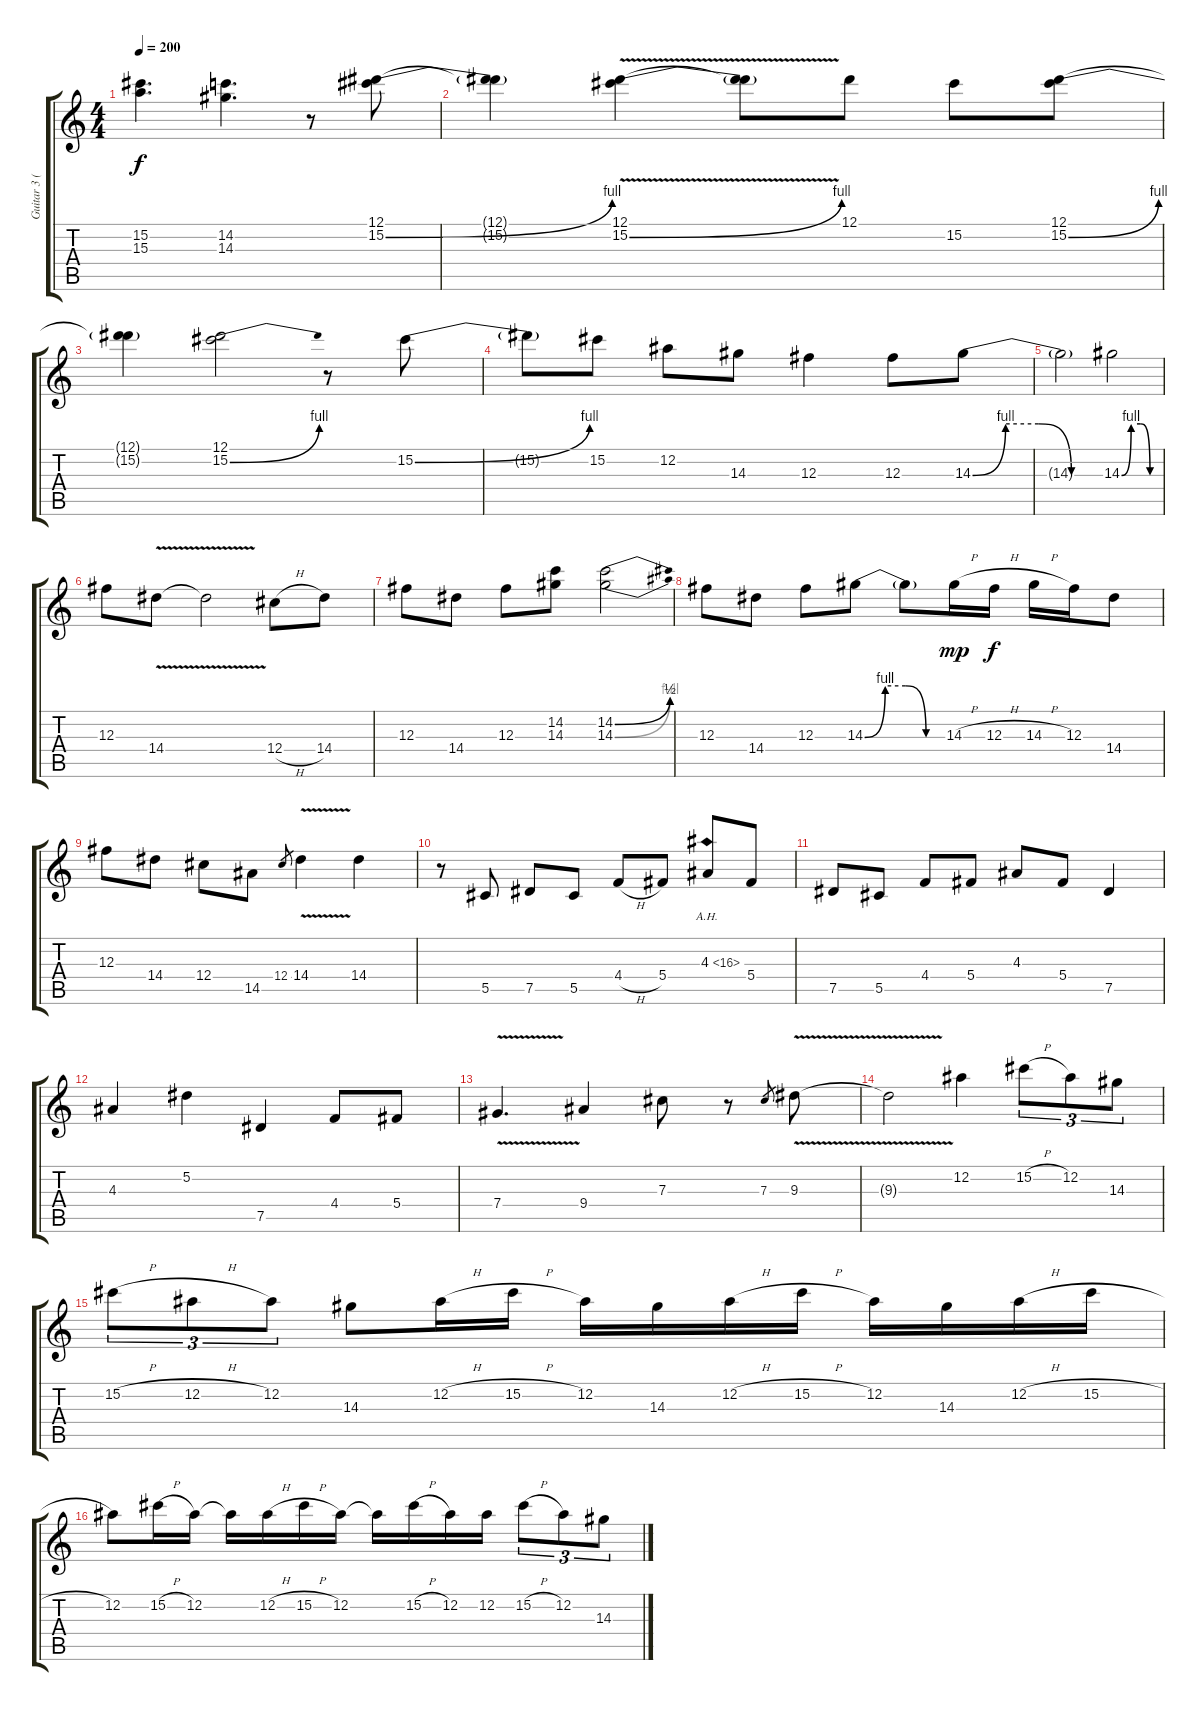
\track ("Guitar 3 (solo)" "Guitar 3 (") {instrument distortionguitar}
\staff {score tabs}
\tuning (Eb4 Bb3 Gb3 Db3 Ab2 Eb2) {hide}
\ts (4 4)
\tempo 200
\clef g2
\ks c
(15.2{t} 15.3{t}).4{d dy f} (14.2 14.3).4{d} r.8 (12.1 15.2{be (bend 0 0 60 4)}).8 |
(12.1{t} 15.2{t}).4 (12.1{v} 15.2{be (bend 0 0 60 4) v}).4 (12.1{t} 15.2{t}).8 12.1.8 15.2.8 (12.1 15.2{be (bend 0 0 60 4)}).8 |
(12.1{t} 15.2{t}).4 (12.1 15.2{be (bend 0 0 60 4)}).2 r.8 15.2{be (bend 0 0 60 4)}.8 |
15.2{t}.8 15.2.8 12.2.8 14.3.8 12.3.4 12.3.8 14.3{be (custom 0 0 15 4 30 4 45 0 60 0)}.8 |
14.3{t}.2 14.3{be (custom 0 0 15 4 30 4 45 0 60 0)}.2 |
12.3.8 14.4{v}.8 14.4{t}.2 12.4{h}.8 14.4.8 |
12.3.8 14.4.8 12.3.8 (14.2 14.3).8 (14.2{be (bend 0 0 60 2)} 14.3{be (bend 0 0 60 4)}).2 |
12.3.8 14.4.8 12.3.8 14.3{be (custom 0 0 15 4 30 4 45 0 60 0)}.8 14.3{t}.8 14.3{h}.16{dy mp} 12.3{h}.16{dy f} 14.3{h}.16 12.3.16 14.4.8 |
12.3.8 14.4.8 12.4.8 14.5.8 12.4.8{gr} 14.4{v}.4 14.4.4 |
r.8 5.5.8 7.5.8 5.5.8 4.4{h}.8 5.4.8 4.3{ah 12}.8 5.4.8 |
7.5.8 5.5.8 4.4.8 5.4.8 4.3.8 5.4.8 7.5.4 |
4.3.4 5.2.4 7.5.4 4.4.8 5.4.8 |
7.4{v}.4{d} 9.4.4 7.3.8 r.8 7.3.8{gr} 9.3{v}.8 |
9.3{t}.2 12.2.4 15.2{h}.8{tu (3 2)} 12.2.8{tu (3 2)} 14.3.8{tu (3 2)} |
15.2{h}.8{tu (3 2)} 12.2{h}.8{tu (3 2)} 12.2.8{tu (3 2)} 14.3.8 12.2{h}.16 15.2{h}.16 12.2.16 14.3.16 12.2{h}.16 15.2{h}.16 12.2.16 14.3.16 12.2{h}.16 15.2{h}.16 |
12.2.8 15.2{h}.16 12.2.16 12.2{t}.16 12.2{h}.16 15.2{h}.16 12.2.16 12.2{t}.16 15.2{h}.16 12.2.16 12.2.16 15.2{h}.8{tu (3 2)} 12.2.8{tu (3 2)} 14.3.8{tu (3 2)}
